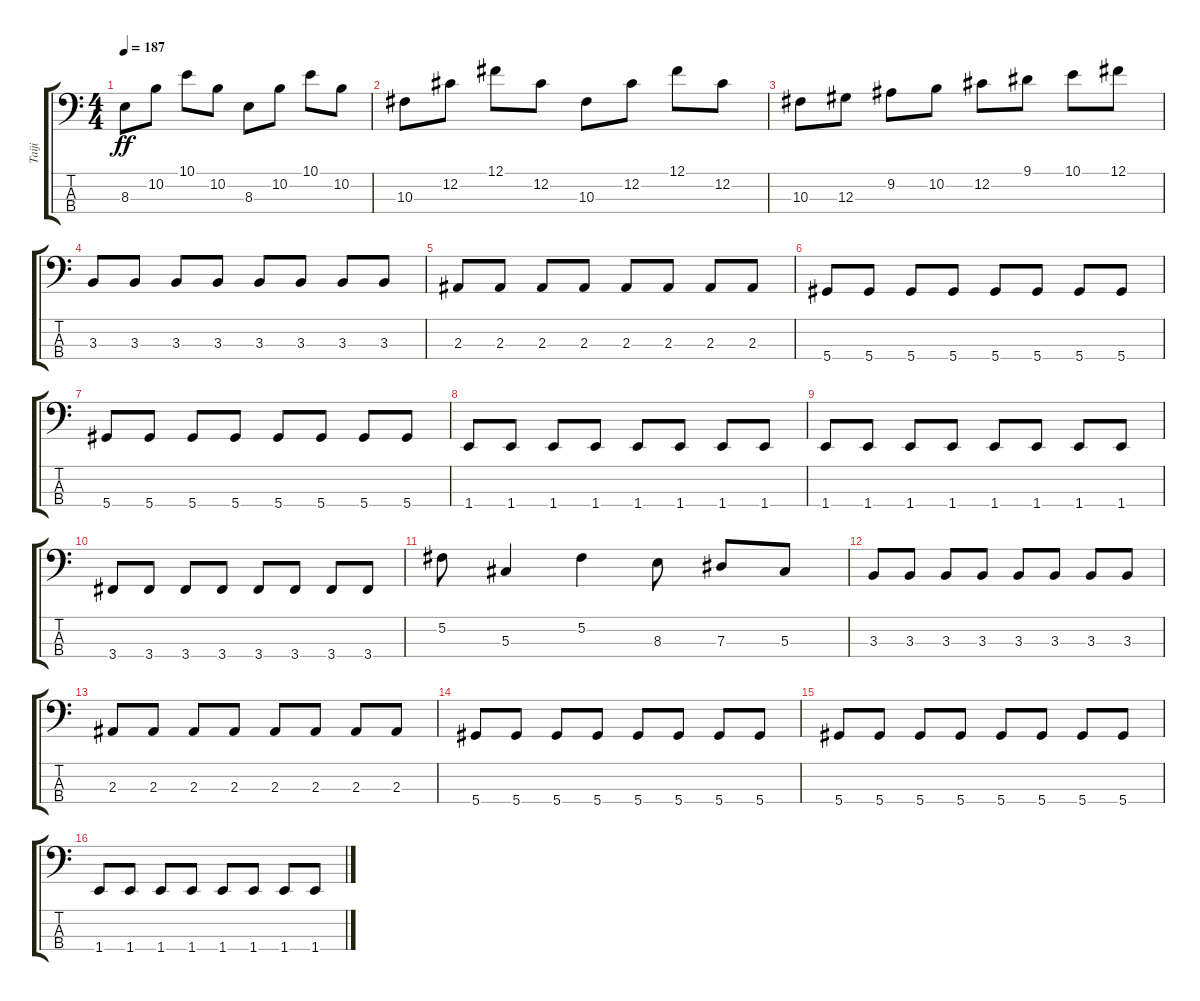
\track ("Taiji" "Taiji") {instrument electricbasspick}
\staff {score tabs}
\tuning (Gb2 Db2 Ab1 Eb1) {hide}
\ts (4 4)
\tempo 187
\clef f4
\ks c
8.3.8{dy ff} 10.2.8 10.1.8 10.2.8 8.3.8 10.2.8 10.1.8 10.2.8 |
10.3.8 12.2.8 12.1.8 12.2.8 10.3.8 12.2.8 12.1.8 12.2.8 |
10.3.8 12.3.8 9.2.8 10.2.8 12.2.8 9.1.8 10.1.8 12.1.8 |
3.3.8 3.3.8 3.3.8 3.3.8 3.3.8 3.3.8 3.3.8 3.3.8 |
2.3.8 2.3.8 2.3.8 2.3.8 2.3.8 2.3.8 2.3.8 2.3.8 |
5.4.8 5.4.8 5.4.8 5.4.8 5.4.8 5.4.8 5.4.8 5.4.8 |
5.4.8 5.4.8 5.4.8 5.4.8 5.4.8 5.4.8 5.4.8 5.4.8 |
1.4.8 1.4.8 1.4.8 1.4.8 1.4.8 1.4.8 1.4.8 1.4.8 |
1.4.8 1.4.8 1.4.8 1.4.8 1.4.8 1.4.8 1.4.8 1.4.8 |
3.4.8 3.4.8 3.4.8 3.4.8 3.4.8 3.4.8 3.4.8 3.4.8 |
5.2.8 5.3.4 5.2.4 8.3.8 7.3.8 5.3.8 |
3.3.8 3.3.8 3.3.8 3.3.8 3.3.8 3.3.8 3.3.8 3.3.8 |
2.3.8 2.3.8 2.3.8 2.3.8 2.3.8 2.3.8 2.3.8 2.3.8 |
5.4.8 5.4.8 5.4.8 5.4.8 5.4.8 5.4.8 5.4.8 5.4.8 |
5.4.8 5.4.8 5.4.8 5.4.8 5.4.8 5.4.8 5.4.8 5.4.8 |
1.4.8 1.4.8 1.4.8 1.4.8 1.4.8 1.4.8 1.4.8 1.4.8
